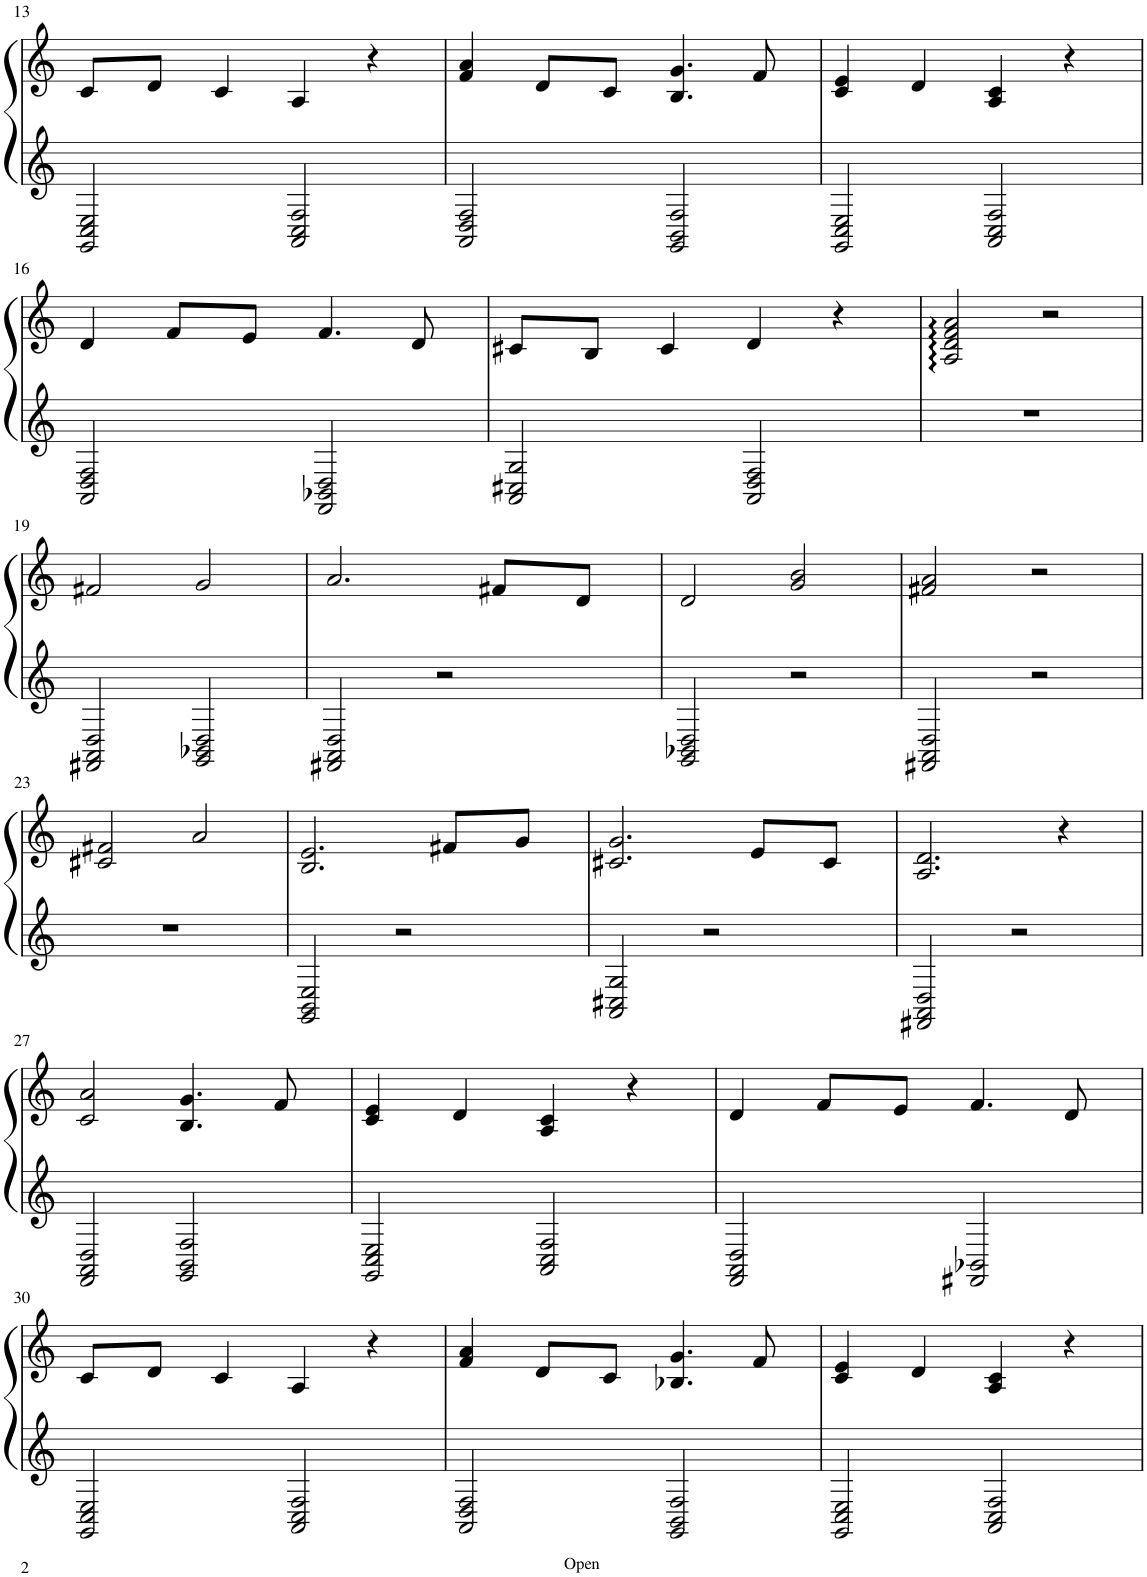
**kern	**kern
*part1	*part1
*staff2	*staff1
*I"Electric Piano	*
*I'El. Pno.	*
!!LO:PB:g=z
*clefG2	*clefG2
*k[]	*k[]
*M4/4	*M4/4
*met(c)	*met(c)
=13	=13
2GG/ 2C/ 2E/	8c/L
.	8d/J
.	4c/
2AA/ 2C/ 2F/	4A/
.	4r
=14	=14
2AA/ 2D/ 2F/	4f/ 4a/
.	8d/L
.	8c/J
2GG/ 2BB/ 2F/	4.B/ 4.g/
.	8f/
=15	=15
2GG/ 2C/ 2E/	4c/ 4e/
.	4d/
2AA/ 2C/ 2F/	4A/ 4c/
.	4r
!!LO:LB:g=z
=16	=16
2AA/ 2D/ 2F/	4d/
.	8f/L
.	8e/J
2FF/ 2BB-X/ 2D/	4.f/
.	8d/
=17	=17
2AA/ 2C#X/ 2G/	8c#X/L
.	8B/J
.	4c#/
2AA/ 2D/ 2F/	4d/
.	4r
=18	=18
1r	2A/ 2d/ 2f/ 2a/
.	2r
!!LO:LB:g=z
=19	=19
2FF#X/ 2AA/ 2D/	2f#X/
2GG/ 2BB-X/ 2D/	2g/
=20	=20
2FF#X/ 2AA/ 2D/	2.a/
2r	.
.	8f#X/L
.	8d/J
=21	=21
2GG/ 2BB-X/ 2D/	2d/
2r	2g/ 2b/
=22	=22
2FF#X/ 2AA/ 2D/	2f#X/ 2a/
2r	2r
!!LO:LB:g=z
=23	=23
1r	2c#X/ 2f#X/
.	2a/
=24	=24
2GG/ 2BB/ 2E/	2.B/ 2.e/
2r	.
.	8f#X/L
.	8g/J
=25	=25
2AA/ 2C#X/ 2G/	2.c#X/ 2.g/
2r	.
.	8e/L
.	8c#/J
=26	=26
2FF#X/ 2AA/ 2D/	2.A/ 2.d/
2r	.
.	4r
!!LO:LB:g=z
=27	=27
2FF/ 2AA/ 2D/	2c/ 2a/
2GG/ 2BB/ 2F/	4.B/ 4.g/
.	8f/
=28	=28
2GG/ 2C/ 2E/	4c/ 4e/
.	4d/
2AA/ 2C/ 2F/	4A/ 4c/
.	4r
=29	=29
2FF/ 2AA/ 2D/	4d/
.	8f/L
.	8e/J
2FF#X/ 2BB-X/	4.f/
.	8d/
!!LO:LB:g=z
=30	=30
2GG/ 2C/ 2E/	8c/L
.	8d/J
.	4c/
2AA/ 2C/ 2F/	4A/
.	4r
=31	=31
2AA/ 2D/ 2F/	4f/ 4a/
.	8d/L
.	8c/J
2GG/ 2BB/ 2F/	4.B-X/ 4.g/
.	8f/
=32	=32
2GG/ 2C/ 2E/	4c/ 4e/
.	4d/
2AA/ 2C/ 2F/	4A/ 4c/
.	4r
=	=
*-	*-
